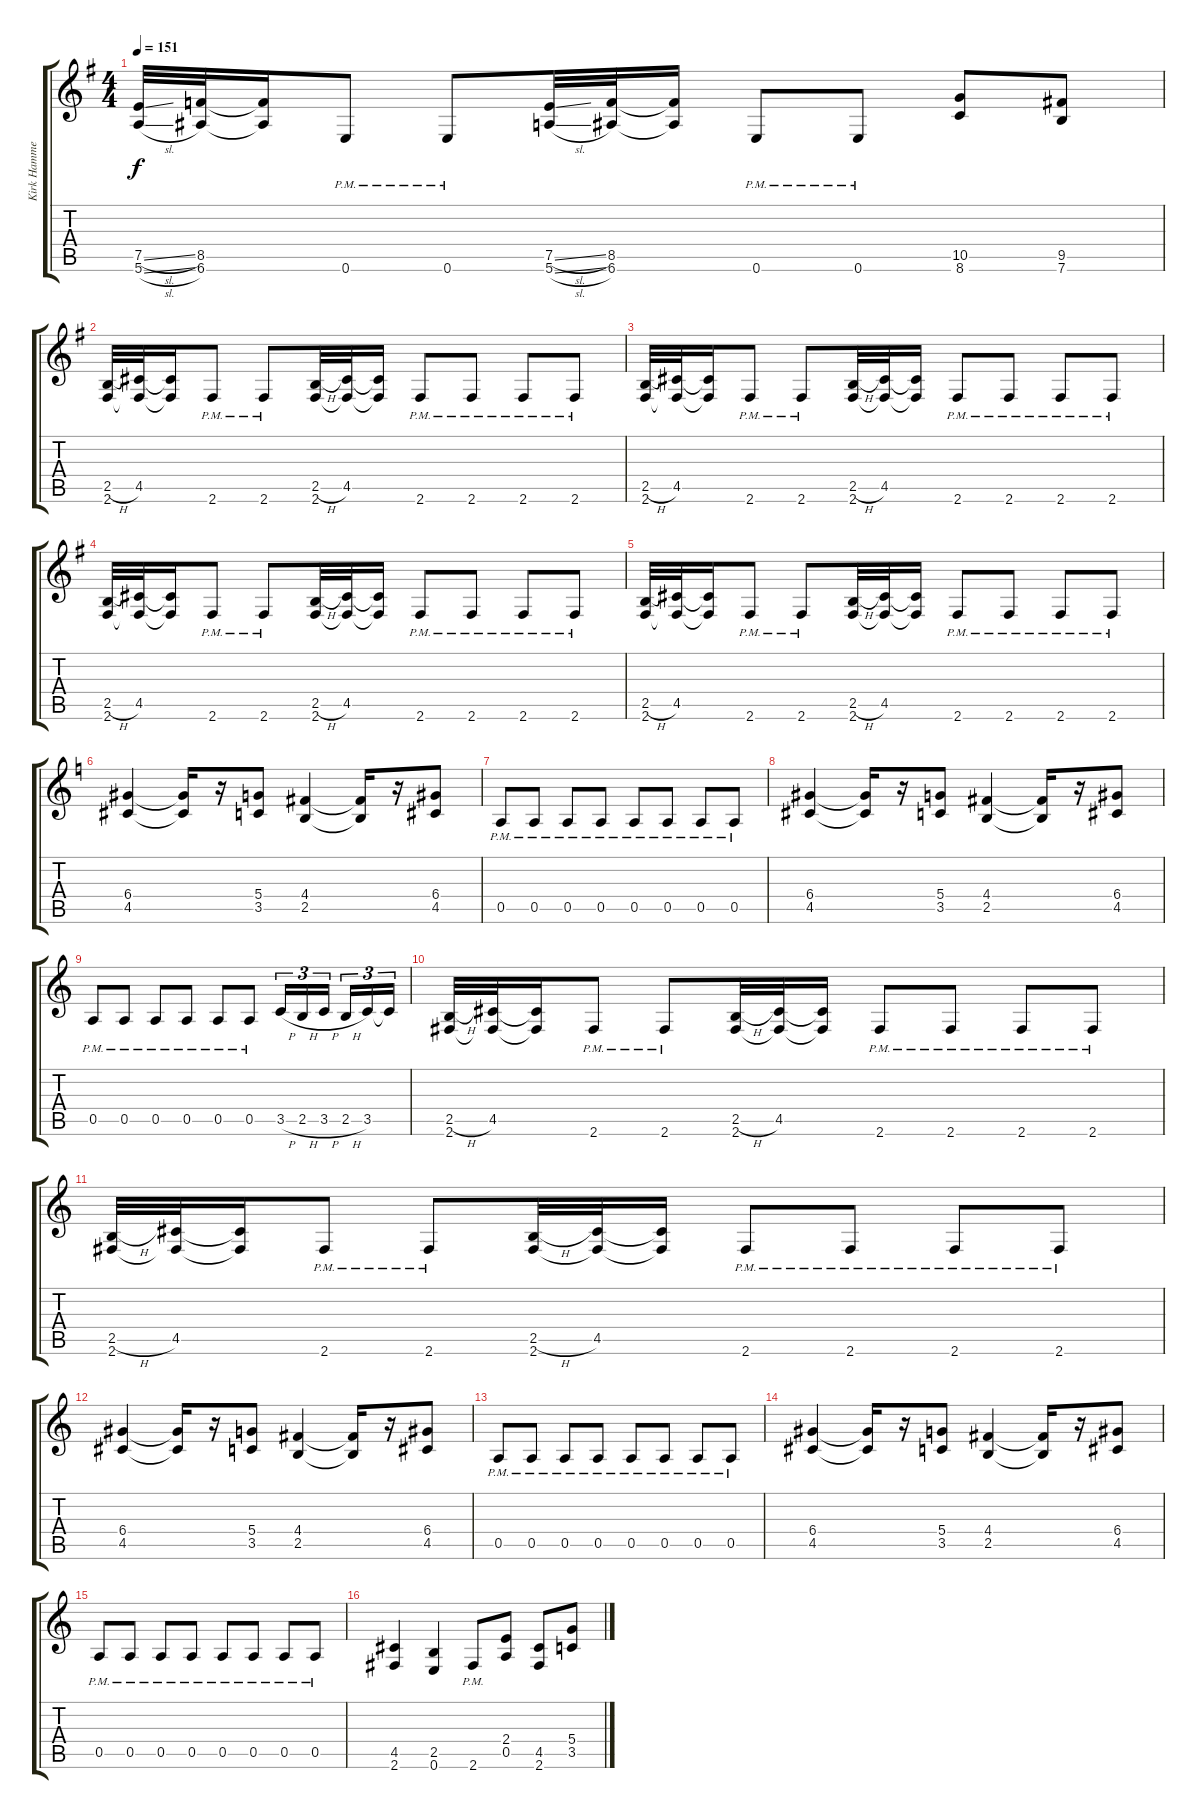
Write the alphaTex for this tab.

\track ("Kirk Hammet" "Kirk Hamme") {instrument distortionguitar}
\staff {score tabs}
\tuning (E4 B3 G3 D3 A2 E2) {hide}
\ts (4 4)
\tempo 151
\clef g2
\ks g
(7.5{sl} 5.6{sl}).32{dy f} (8.5 6.6).32 (8.5{t} 6.6{t}).16 0.6{pm}.8 0.6{pm}.8 (7.5{sl} 5.6{sl}).32 (8.5 6.6).32 (8.5{t} 6.6{t}).16 0.6{pm}.8 0.6{pm}.8 (10.5 8.6).8 (9.5 7.6).8 |
(2.5{h} 2.6).32 (4.5 2.6{t}).32 (4.5{t} 2.6{t}).16 2.6{pm}.8 2.6{pm}.8 (2.5{h} 2.6).32 (4.5 2.6{t}).32 (4.5{t} 2.6{t}).16 2.6{pm}.8 2.6{pm}.8 2.6{pm}.8 2.6{pm}.8 |
(2.5{h} 2.6).32 (4.5 2.6{t}).32 (4.5{t} 2.6{t}).16 2.6{pm}.8 2.6{pm}.8 (2.5{h} 2.6).32 (4.5 2.6{t}).32 (4.5{t} 2.6{t}).16 2.6{pm}.8 2.6{pm}.8 2.6{pm}.8 2.6{pm}.8 |
(2.5{h} 2.6).32 (4.5 2.6{t}).32 (4.5{t} 2.6{t}).16 2.6{pm}.8 2.6{pm}.8 (2.5{h} 2.6).32 (4.5 2.6{t}).32 (4.5{t} 2.6{t}).16 2.6{pm}.8 2.6{pm}.8 2.6{pm}.8 2.6{pm}.8 |
(2.5{h} 2.6).32 (4.5 2.6{t}).32 (4.5{t} 2.6{t}).16 2.6{pm}.8 2.6{pm}.8 (2.5{h} 2.6).32 (4.5 2.6{t}).32 (4.5{t} 2.6{t}).16 2.6{pm}.8 2.6{pm}.8 2.6{pm}.8 2.6{pm}.8 |
\ks c
(6.4 4.5).4 (6.4{t} 4.5{t}).16 r.16 (5.4 3.5).8 (4.4 2.5).4 (4.4{t} 2.5{t}).16 r.16 (6.4 4.5).8 |
0.5{pm}.8 0.5{pm}.8 0.5{pm}.8 0.5{pm}.8 0.5{pm}.8 0.5{pm}.8 0.5{pm}.8 0.5{pm}.8 |
(6.4 4.5).4 (6.4{t} 4.5{t}).16 r.16 (5.4 3.5).8 (4.4 2.5).4 (4.4{t} 2.5{t}).16 r.16 (6.4 4.5).8 |
0.5{pm}.8 0.5{pm}.8 0.5{pm}.8 0.5{pm}.8 0.5{pm}.8 0.5{pm}.8 3.5{h}.16{tu (3 2)} 2.5{h}.16{tu (3 2)} 3.5{h}.16{tu (3 2) beam splitsecondary} 2.5{h}.16{tu (3 2)} 3.5.16{tu (3 2)} 3.5{t}.16{tu (3 2)} |
(2.5{h} 2.6).32 (4.5 2.6{t}).32 (4.5{t} 2.6{t}).16 2.6{pm}.8 2.6{pm}.8 (2.5{h} 2.6).32 (4.5 2.6{t}).32 (4.5{t} 2.6{t}).16 2.6{pm}.8 2.6{pm}.8 2.6{pm}.8 2.6{pm}.8 |
(2.5{h} 2.6).32 (4.5 2.6{t}).32 (4.5{t} 2.6{t}).16 2.6{pm}.8 2.6{pm}.8 (2.5{h} 2.6).32 (4.5 2.6{t}).32 (4.5{t} 2.6{t}).16 2.6{pm}.8 2.6{pm}.8 2.6{pm}.8 2.6{pm}.8 |
(6.4 4.5).4 (6.4{t} 4.5{t}).16 r.16 (5.4 3.5).8 (4.4 2.5).4 (4.4{t} 2.5{t}).16 r.16 (6.4 4.5).8 |
0.5{pm}.8 0.5{pm}.8 0.5{pm}.8 0.5{pm}.8 0.5{pm}.8 0.5{pm}.8 0.5{pm}.8 0.5{pm}.8 |
(6.4 4.5).4 (6.4{t} 4.5{t}).16 r.16 (5.4 3.5).8 (4.4 2.5).4 (4.4{t} 2.5{t}).16 r.16 (6.4 4.5).8 |
0.5{pm}.8 0.5{pm}.8 0.5{pm}.8 0.5{pm}.8 0.5{pm}.8 0.5{pm}.8 0.5{pm}.8 0.5{pm}.8 |
(4.5 2.6).4 (2.5 0.6).4 2.6{pm}.8 (2.4 0.5).8 (4.5 2.6).8 (5.4 3.5).8
